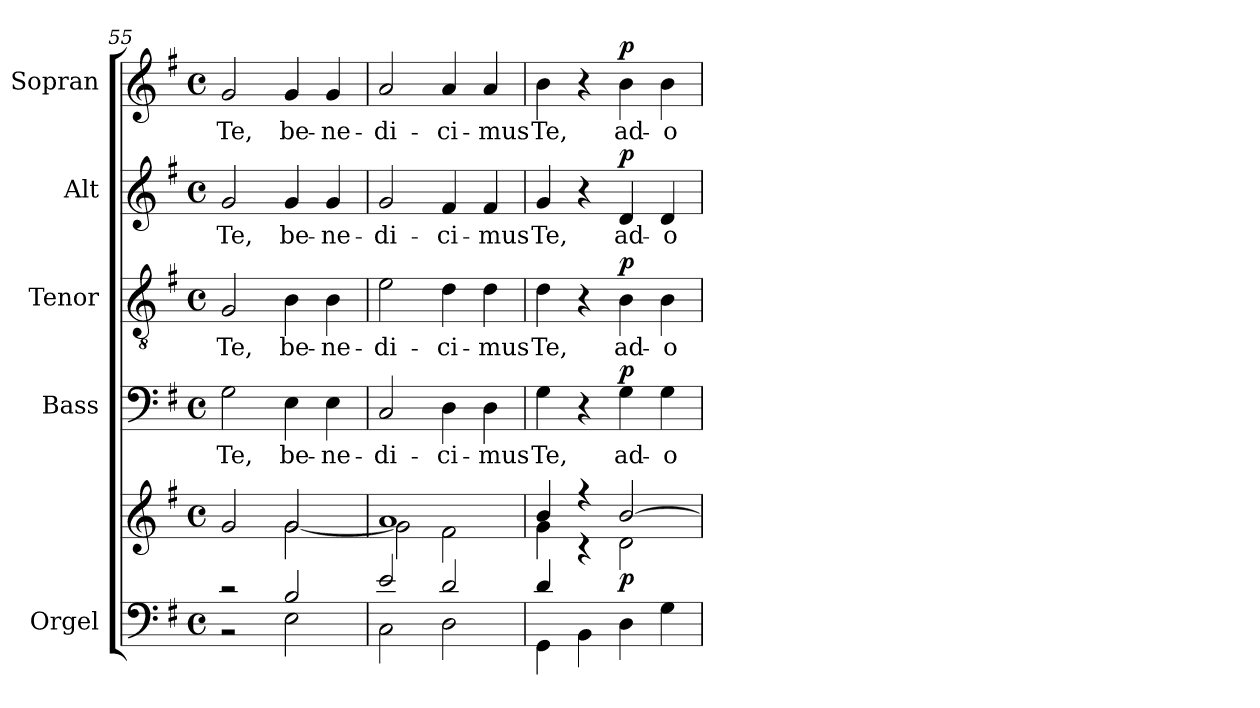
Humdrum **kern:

**kern	**kern	**dynam	**kern	**text	**dynam	**kern	**text	**dynam	**kern	**text	**dynam	**kern	**text	**dynam
*part5	*part5	*part5	*part4	*part4	*part4	*part3	*part3	*part3	*part2	*part2	*part2	*part1	*part1	*part1
*staff6	*staff5	*staff5/6	*staff4	*staff4	*staff4	*staff3	*staff3	*staff3	*staff2	*staff2	*staff2	*staff1	*staff1	*staff1
*I"Orgel	*	*	*I"Bass	*	*	*I"Tenor	*	*	*I"Alt	*	*	*I"Sopran	*	*
*I'Org.	*	*	*I'B.	*	*	*I'T.	*	*	*I'A.	*	*	*I'S.	*	*
*clefF4	*clefG2	*	*clefF4	*	*	*clefGv2	*	*	*clefG2	*	*	*clefG2	*	*
*k[f#]	*k[f#]	*	*k[f#]	*	*	*k[f#]	*	*	*k[f#]	*	*	*k[f#]	*	*
*G:	*G:	*	*G:	*	*	*G:	*	*	*G:	*	*	*G:	*	*
*M4/4	*M4/4	*	*M4/4	*	*	*M4/4	*	*	*M4/4	*	*	*M4/4	*	*
*met(c)	*met(c)	*	*met(c)	*	*	*met(c)	*	*	*met(c)	*	*	*met(c)	*	*
=55	=55	=55	=55	=55	=55	=55	=55	=55	=55	=55	=55	=55	=55	=55
*^	*^	*	*	*	*	*	*	*	*	*	*	*	*	*
!	!	!	!	!	!	!LO:LY:b	!	!	!LO:LY:b	!	!	!LO:LY:b	!	!	!LO:LY:b	!
2r	2r	2g/	2ryy	.	2G\	Te,	.	2G/	Te,	.	2g/	Te,	.	2g/	Te,	.
!	!	!	!	!	!	!LO:LY:b	!	!	!LO:LY:b	!	!	!LO:LY:b	!	!	!LO:LY:b	!
2B/	2E\	2g/	[<2g\	.	4E\	be-	.	4B\	be-	.	4g/	be-	.	4g/	be-	.
!	!	!	!	!	!	!LO:LY:b	!	!	!LO:LY:b	!	!	!LO:LY:b	!	!	!LO:LY:b	!
.	.	.	.	.	4E\	-ne-	.	4B\	-ne-	.	4g/	-ne-	.	4g/	-ne-	.
=56	=56	=56	=56	=56	=56	=56	=56	=56	=56	=56	=56	=56	=56	=56	=56	=56
!	!	!	!	!	!	!LO:LY:b	!	!	!LO:LY:b	!	!	!LO:LY:b	!	!	!LO:LY:b	!
2e/	2C\	1a	2g\]	.	2C/	-di-	.	2e\	-di-	.	2g/	-di-	.	2a/	-di-	.
!	!	!	!	!	!	!LO:LY:b	!	!	!LO:LY:b	!	!	!LO:LY:b	!	!	!LO:LY:b	!
2d/	2D\	.	2f#\	.	4D\	-ci-	.	4d\	-ci-	.	4f#/	-ci-	.	4a/	-ci-	.
!	!	!	!	!	!	!LO:LY:b	!	!	!LO:LY:b	!	!	!LO:LY:b	!	!	!LO:LY:b	!
.	.	.	.	.	4D\	-mus	.	4d\	-mus	.	4f#/	-mus	.	4a/	-mus	.
=57	=57	=57	=57	=57	=57	=57	=57	=57	=57	=57	=57	=57	=57	=57	=57	=57
!	!	!	!	!	!	!LO:LY:b	!	!	!LO:LY:b	!	!	!LO:LY:b	!	!	!LO:LY:b	!
4d/	4GG\	4b/	4g\	.	4G\	Te,	.	4d\	Te,	.	4g/	Te,	.	4b\	Te,	.
2.ryy	4BB\	4r	4r	.	4r	.	.	4r	.	.	4r	.	.	4r	.	.
!	!	!	!	!LO:DY:b	!	!LO:LY:b	!LO:DY:a	!	!LO:LY:b	!LO:DY:a	!	!LO:LY:b	!LO:DY:a	!	!LO:LY:b	!LO:DY:a
.	4D\	[>2b/	2d\	p	4G\	ad-	p	4B\	ad-	p	4d/	ad-	p	4b\	ad-	p
!	!	!	!	!	!	!LO:LY:b	!	!	!LO:LY:b	!	!	!LO:LY:b	!	!	!LO:LY:b	!
.	4G\	.	.	.	4G\	-o-	.	4B\	-o-	.	4d/	-o-	.	4b\	-o-	.
*v	*v	*	*	*	*	*	*	*	*	*	*	*	*	*	*	*
*	*v	*v	*	*	*	*	*	*	*	*	*	*	*	*	*
=	=	=	=	=	=	=	=	=	=	=	=	=	=	=
*-	*-	*-	*-	*-	*-	*-	*-	*-	*-	*-	*-	*-	*-	*-
